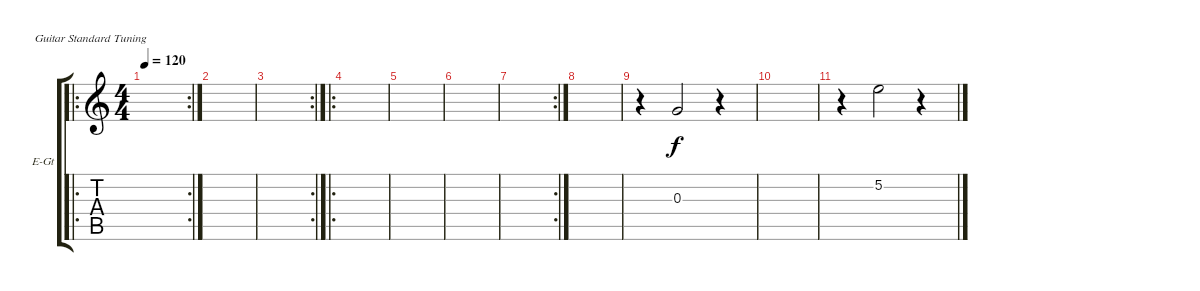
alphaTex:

\defaultSystemsLayout 4
\bracketExtendMode groupsimilarinstruments
\firstSystemTrackNameOrientation horizontal
\otherSystemsTrackNameOrientation horizontal
\track ("Electric Guitar" "E-Gt") {instrument guitarharmonics}
\staff {score tabs}
\tuning (E4 B3 G3 D3 A2 E2)
\ro
\rc 2
\ts (4 4)
\tempo 120
\clef g2
\scale
0.51145
\ks c
|
\scale
0.232824 |
\rc 2
\scale
0.255725 |
\ro
\scale
0.374359 |
\scale
0.312821 |
\scale
0.312821 |
\rc 2
\scale
0.354497 |
\scale
0.322751 |
\scale
0.322751 r.4 0.3.2 r.4 |
\scale
0.333333 |
\scale
0.333333 r.4 5.2.2 r.4 |
\scale
0.333333 |
\scale
0.333333 |
\scale
0.333333 |
\scale
0.333333 |
\scale
0.333333
